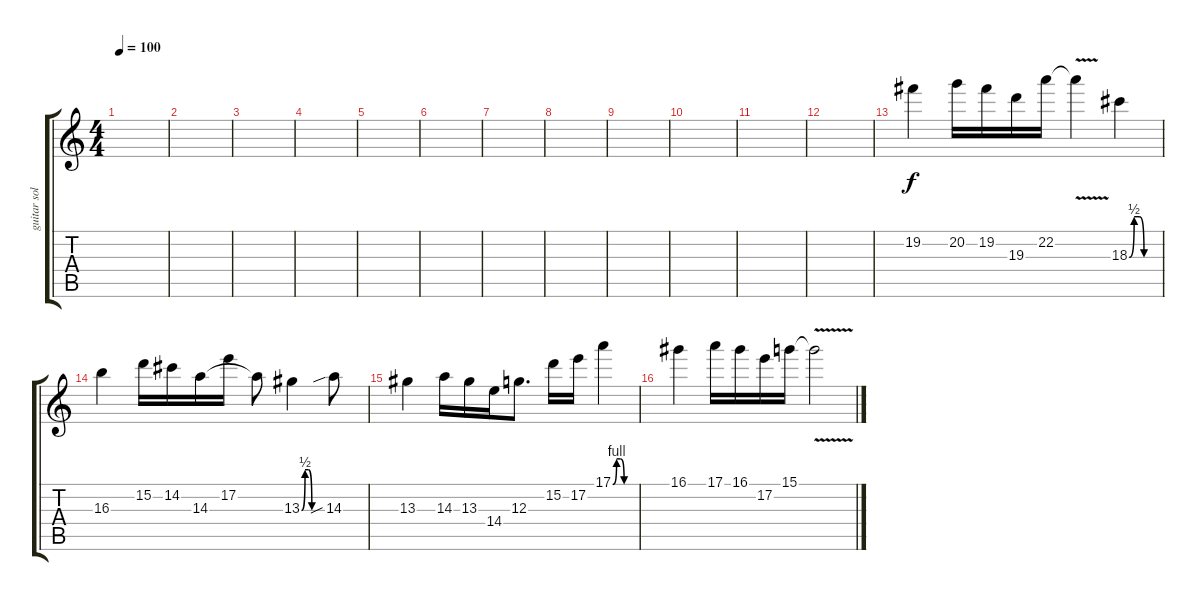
\track ("guitar solo harmonie " "guitar sol") {instrument overdrivenguitar}
\staff {score tabs}
\tuning (E4 B3 G3 D3 A2 E2) {hide}
\ts (4 4)
\tempo 100
\clef g2
\ks c
|
|
|
|
|
|
|
|
|
|
|
|
19.2.4 20.2.16 19.2.16 19.3.16 22.2.16 22.2{v t}.4 18.3{be (custom 0 0 10 2 20 2 30 0 60 0)}.4 |
16.3.4 15.2.16 14.2.16 14.3.16 17.2.16 14.3{t}.8 13.3{be (custom 0 0 10 2 20 2 30 0 60 0)}.4 14.3{sib}.8 |
13.3.4 14.3.16 13.3.16 14.4.16 12.3.8{d} 15.2.16 17.2.16 17.1{be (custom 0 0 10 4 20 4 30 0 60 0)}.4 |
16.1.4 17.1.16 16.1.16 17.2.16 15.1.16 15.1{v t}.2
